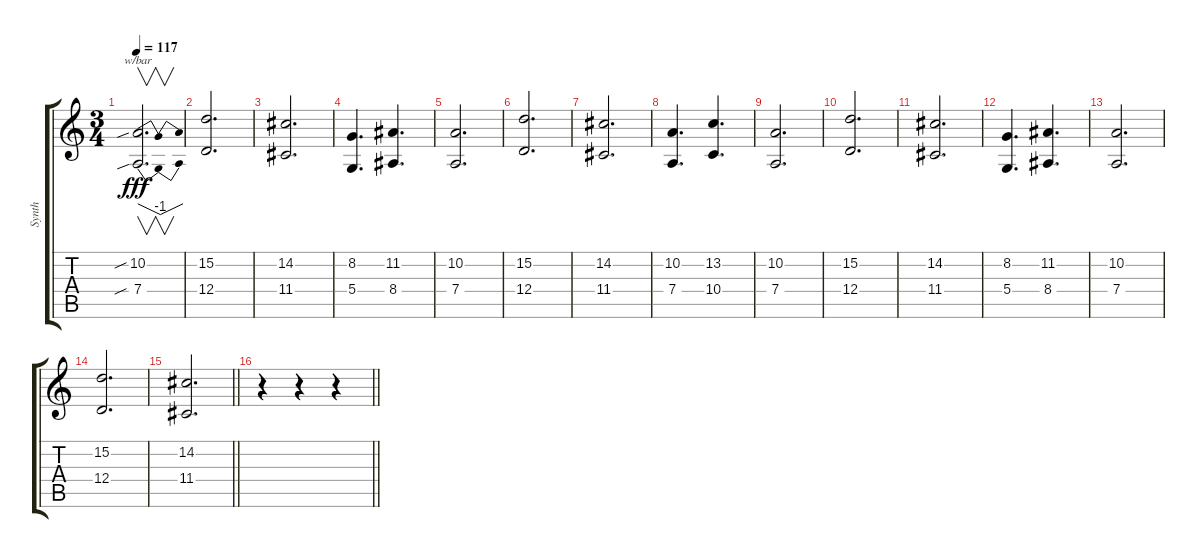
\track ("Synth" "Synth") {instrument choiraahs}
\staff {score tabs}
\tuning (E4 B3 G3 D3 A2 D2) {hide}
\ts (3 4)
\tempo 117
\clef g2
\ks c
(10.2{sib} 7.4{sib}).2{v d tbe (dip default 0 0 30 -4 60 0) dy fff} |
(15.2 12.4).2{d} |
(14.2 11.4).2{d} |
(8.2 5.4).4{d} (11.2 8.4).4{d} |
(10.2 7.4).2{d} |
(15.2 12.4).2{d} |
(14.2 11.4).2{d} |
(10.2 7.4).4{d} (13.2 10.4).4{d} |
(10.2 7.4).2{d} |
(15.2 12.4).2{d} |
(14.2 11.4).2{d} |
(8.2 5.4).4{d} (11.2 8.4).4{d} |
(10.2 7.4).2{d} |
(15.2 12.4).2{d} |
\barLineRight lightlight
(14.2 11.4).2{d} |
\barLineRight lightlight
r.4 r.4 r.4
